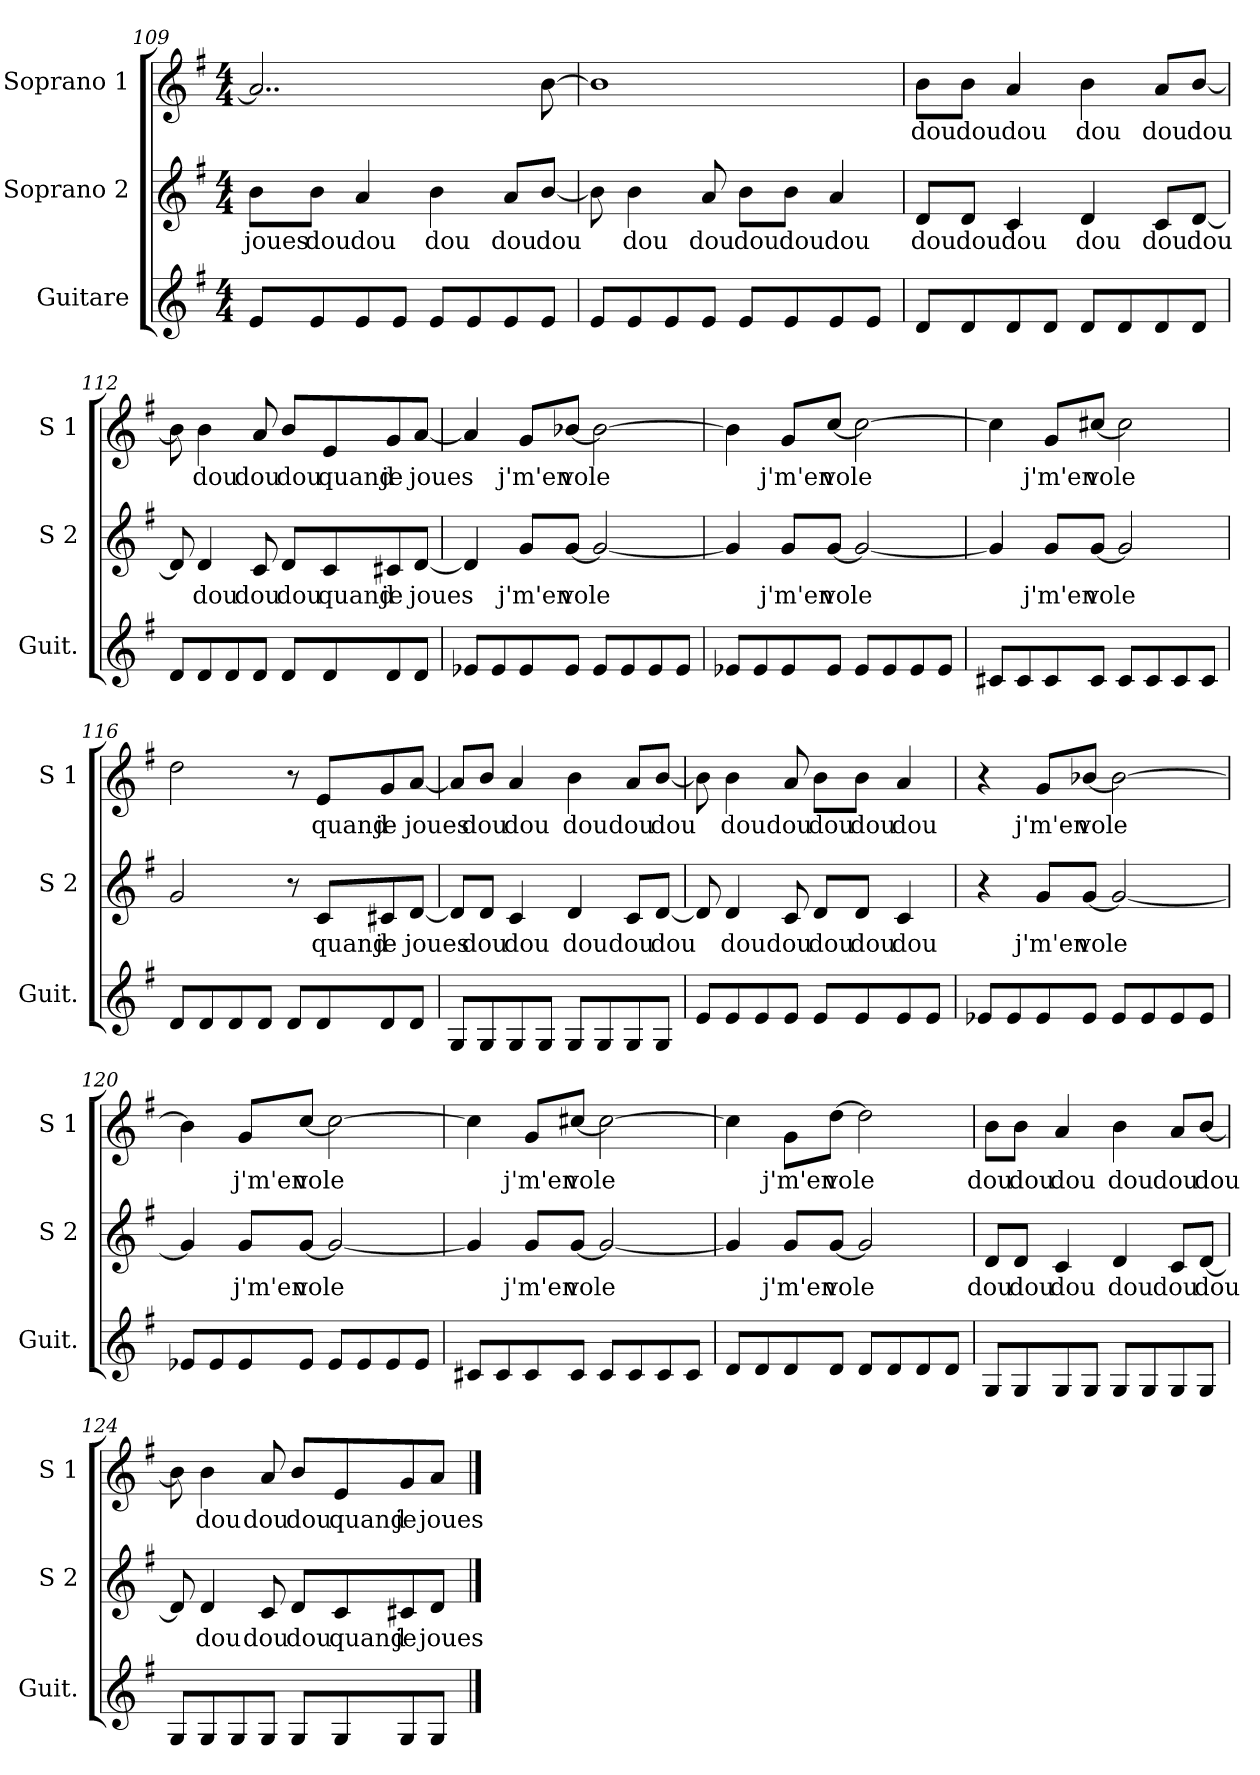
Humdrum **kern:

**kern	**kern	**text	**kern	**text
*part3	*part2	*part2	*part1	*part1
*staff3	*staff2	*staff2	*staff1	*staff1
*I"Guitare	*I"Soprano 2	*	*I"Soprano 1	*
*I'Guit.	*I'S 2	*	*I'S 1	*
!!LO:PB:g=z
*clefG2	*clefG2	*	*clefG2	*
*ITrd7c12	*	*	*	*
*k[f#]	*k[f#]	*	*k[f#]	*
*G:	*G:	*	*G:	*
*M4/4	*M4/4	*	*M4/4	*
=109	=109	=109	=109	=109
!	!	!LO:LY:b	!	!
8E/L	8b\L	joues	2..a/]	.
!	!	!LO:LY:b	!	!
8E/	8b\J	dou	.	.
!	!	!LO:LY:b	!	!
8E/	4a/	dou	.	.
8E/J	.	.	.	.
!	!	!LO:LY:b	!	!
8E/L	4b\	dou	.	.
8E/	.	.	.	.
!	!	!LO:LY:b	!	!
8E/	8a/L	dou	.	.
!	!	!LO:LY:b	!	!
8E/J	[8b/J	dou	[8b\	.
=110	=110	=110	=110	=110
8E/L	8b\]	.	1b]	.
!	!	!LO:LY:b	!	!
8E/	4b\	dou	.	.
8E/	.	.	.	.
!	!	!LO:LY:b	!	!
8E/J	8a/	dou	.	.
!	!	!LO:LY:b	!	!
8E/L	8b\L	dou	.	.
!	!	!LO:LY:b	!	!
8E/	8b\J	dou	.	.
!	!	!LO:LY:b	!	!
8E/	4a/	dou	.	.
8E/J	.	.	.	.
=111	=111	=111	=111	=111
!	!	!LO:LY:b	!	!LO:LY:b
8D/L	8d/L	dou	8b\L	dou
!	!	!LO:LY:b	!	!LO:LY:b
8D/	8d/J	dou	8b\J	dou
!	!	!LO:LY:b	!	!LO:LY:b
8D/	4c/	dou	4a/	dou
8D/J	.	.	.	.
!	!	!LO:LY:b	!	!LO:LY:b
8D/L	4d/	dou	4b\	dou
8D/	.	.	.	.
!	!	!LO:LY:b	!	!LO:LY:b
8D/	8c/L	dou	8a/L	dou
!	!	!LO:LY:b	!	!LO:LY:b
8D/J	[8d/J	dou	[8b/J	dou
=112	=112	=112	=112	=112
8D/L	8d/]	.	8b\]	.
!	!	!LO:LY:b	!	!LO:LY:b
8D/	4d/	dou	4b\	dou
8D/	.	.	.	.
!	!	!LO:LY:b	!	!LO:LY:b
8D/J	8c/	dou	8a/	dou
!	!	!LO:LY:b	!	!LO:LY:b
8D/L	8d/L	dou	8b/L	dou
!	!	!LO:LY:b	!	!LO:LY:b
8D/	8c/	quand	8e/	quand
!	!	!LO:LY:b	!	!LO:LY:b
8D/	8c#X/	je	8g/	je
!	!	!LO:LY:b	!	!LO:LY:b
8D/J	[8d/J	joues	[8a/J	joues
!!LO:LB:g=z
=113	=113	=113	=113	=113
8E-X/L	4d/]	.	4a/]	.
8E-/	.	.	.	.
!	!	!LO:LY:b	!	!LO:LY:b
8E-/	8g/L	j'm'en	8g/L	j'm'en
!	!	!LO:LY:b	!	!LO:LY:b
8E-/J	[8g/J	vole	[8b-X/J	vole
8E-/L	2g/_	.	2b-\_	.
8E-/	.	.	.	.
8E-/	.	.	.	.
8E-/J	.	.	.	.
=114	=114	=114	=114	=114
8E-X/L	4g/]	.	4b-\]	.
8E-/	.	.	.	.
!	!	!LO:LY:b	!	!LO:LY:b
8E-/	8g/L	j'm'en	8g/L	j'm'en
!	!	!LO:LY:b	!	!LO:LY:b
8E-/J	[8g/J	vole	[8cc/J	vole
8E-/L	2g/_	.	2cc\_	.
8E-/	.	.	.	.
8E-/	.	.	.	.
8E-/J	.	.	.	.
=115	=115	=115	=115	=115
8C#X/L	4g/]	.	4cc\]	.
8C#/	.	.	.	.
!	!	!LO:LY:b	!	!LO:LY:b
8C#/	8g/L	j'm'en	8g/L	j'm'en
!	!	!LO:LY:b	!	!LO:LY:b
8C#/J	[8g/J	vole	[8cc#X/J	vole
8C#/L	2g/]	.	2cc#\]	.
8C#/	.	.	.	.
8C#/	.	.	.	.
8C#/J	.	.	.	.
=116	=116	=116	=116	=116
8D/L	2g/	.	2dd\	.
8D/	.	.	.	.
8D/	.	.	.	.
8D/J	.	.	.	.
8D/L	8r	.	8r	.
!	!	!LO:LY:b	!	!LO:LY:b
8D/	8c/L	quand	8e/L	quand
!	!	!LO:LY:b	!	!LO:LY:b
8D/	8c#X/	je	8g/	je
!	!	!LO:LY:b	!	!LO:LY:b
8D/J	[8d/J	joues	[8a/J	joues
!!LO:LB:g=z
=117	=117	=117	=117	=117
8GG/L	8d/L]	.	8a/L]	.
!	!	!LO:LY:b	!	!LO:LY:b
8GG/	8d/J	dou	8b/J	dou
!	!	!LO:LY:b	!	!LO:LY:b
8GG/	4c/	dou	4a/	dou
8GG/J	.	.	.	.
!	!	!LO:LY:b	!	!LO:LY:b
8GG/L	4d/	dou	4b\	dou
8GG/	.	.	.	.
!	!	!LO:LY:b	!	!LO:LY:b
8GG/	8c/L	dou	8a/L	dou
!	!	!LO:LY:b	!	!LO:LY:b
8GG/J	[8d/J	dou	[8b/J	dou
=118	=118	=118	=118	=118
8E/L	8d/]	.	8b\]	.
!	!	!LO:LY:b	!	!LO:LY:b
8E/	4d/	dou	4b\	dou
8E/	.	.	.	.
!	!	!LO:LY:b	!	!LO:LY:b
8E/J	8c/	dou	8a/	dou
!	!	!LO:LY:b	!	!LO:LY:b
8E/L	8d/L	dou	8b\L	dou
!	!	!LO:LY:b	!	!LO:LY:b
8E/	8d/J	dou	8b\J	dou
!	!	!LO:LY:b	!	!LO:LY:b
8E/	4c/	dou	4a/	dou
8E/J	.	.	.	.
=119	=119	=119	=119	=119
8E-X/L	4r	.	4r	.
8E-/	.	.	.	.
!	!	!LO:LY:b	!	!LO:LY:b
8E-/	8g/L	j'm'en	8g/L	j'm'en
!	!	!LO:LY:b	!	!LO:LY:b
8E-/J	[8g/J	vole	[8b-X/J	vole
8E-/L	2g/_	.	2b-\_	.
8E-/	.	.	.	.
8E-/	.	.	.	.
8E-/J	.	.	.	.
=120	=120	=120	=120	=120
8E-X/L	4g/]	.	4b-\]	.
8E-/	.	.	.	.
!	!	!LO:LY:b	!	!LO:LY:b
8E-/	8g/L	j'm'en	8g/L	j'm'en
!	!	!LO:LY:b	!	!LO:LY:b
8E-/J	[8g/J	vole	[8cc/J	vole
8E-/L	2g/_	.	2cc\_	.
8E-/	.	.	.	.
8E-/	.	.	.	.
8E-/J	.	.	.	.
!!LO:PB:g=z
=121	=121	=121	=121	=121
8C#X/L	4g/]	.	4cc\]	.
8C#/	.	.	.	.
!	!	!LO:LY:b	!	!LO:LY:b
8C#/	8g/L	j'm'en	8g/L	j'm'en
!	!	!LO:LY:b	!	!LO:LY:b
8C#/J	[8g/J	vole	[8cc#X/J	vole
8C#/L	2g/_	.	2cc#\_	.
8C#/	.	.	.	.
8C#/	.	.	.	.
8C#/J	.	.	.	.
=122	=122	=122	=122	=122
8D/L	4g/]	.	4cc#\]	.
8D/	.	.	.	.
!	!	!LO:LY:b	!	!LO:LY:b
8D/	8g/L	j'm'en	8g\L	j'm'en
!	!	!LO:LY:b	!	!LO:LY:b
8D/J	[8g/J	vole	[8dd\J	vole
8D/L	2g/]	.	2dd\]	.
8D/	.	.	.	.
8D/	.	.	.	.
8D/J	.	.	.	.
=123	=123	=123	=123	=123
!	!	!LO:LY:b	!	!LO:LY:b
8GG/L	8d/L	dou	8b\L	dou
!	!	!LO:LY:b	!	!LO:LY:b
8GG/	8d/J	dou	8b\J	dou
!	!	!LO:LY:b	!	!LO:LY:b
8GG/	4c/	dou	4a/	dou
8GG/J	.	.	.	.
!	!	!LO:LY:b	!	!LO:LY:b
8GG/L	4d/	dou	4b\	dou
8GG/	.	.	.	.
!	!	!LO:LY:b	!	!LO:LY:b
8GG/	8c/L	dou	8a/L	dou
!	!	!LO:LY:b	!	!LO:LY:b
8GG/J	[8d/J	dou	[8b/J	dou
=124	=124	=124	=124	=124
8GG/L	8d/]	.	8b\]	.
!	!	!LO:LY:b	!	!LO:LY:b
8GG/	4d/	dou	4b\	dou
8GG/	.	.	.	.
!	!	!LO:LY:b	!	!LO:LY:b
8GG/J	8c/	dou	8a/	dou
!	!	!LO:LY:b	!	!LO:LY:b
8GG/L	8d/L	dou	8b/L	dou
!	!	!LO:LY:b	!	!LO:LY:b
8GG/	8c/	quand	8e/	quand
!	!	!LO:LY:b	!	!LO:LY:b
8GG/	8c#X/	je	8g/	je
!	!	!LO:LY:b	!	!LO:LY:b
8GG/J	8d/J	joues	8a/J	joues
==	==	==	==	==
*-	*-	*-	*-	*-
